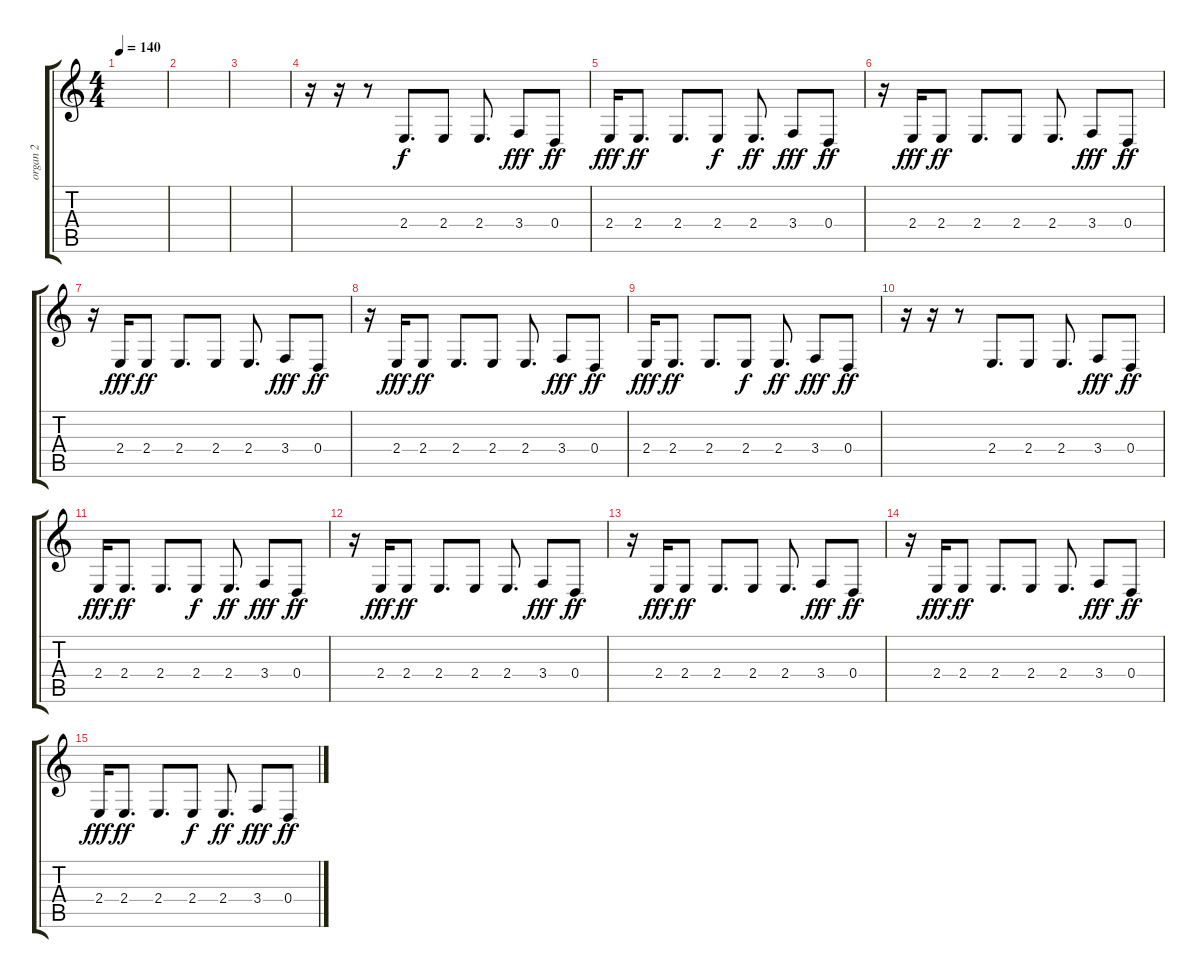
\track ("organ 2" "organ 2") {instrument drawbarorgan}
\staff {score tabs}
\tuning (E4 B3 G3 D3 A2 E2) {hide}
\ts (4 4)
\tempo 140
\clef g2
\ks c
|
|
|
r.16 r.16 r.8 2.4.8{d} 2.4.8 2.4.8{d} 3.4.8{dy fff} 0.4.8{dy ff} |
2.4.16{dy fff} 2.4.8{d dy ff} 2.4.8{d} 2.4.8{dy f} 2.4.8{d dy ff} 3.4.8{dy fff} 0.4.8{dy ff} |
r.16 2.4.16{dy fff} 2.4.8{dy ff} 2.4.8{d} 2.4.8 2.4.8{d} 3.4.8{dy fff} 0.4.8{dy ff} |
r.16 2.4.16{dy fff} 2.4.8{dy ff} 2.4.8{d} 2.4.8 2.4.8{d} 3.4.8{dy fff} 0.4.8{dy ff} |
r.16 2.4.16{dy fff} 2.4.8{dy ff} 2.4.8{d} 2.4.8 2.4.8{d} 3.4.8{dy fff} 0.4.8{dy ff} |
2.4.16{dy fff} 2.4.8{d dy ff} 2.4.8{d} 2.4.8{dy f} 2.4.8{d dy ff} 3.4.8{dy fff} 0.4.8{dy ff} |
r.16 r.16 r.8 2.4.8{d} 2.4.8 2.4.8{d} 3.4.8{dy fff} 0.4.8{dy ff} |
2.4.16{dy fff} 2.4.8{d dy ff} 2.4.8{d} 2.4.8{dy f} 2.4.8{d dy ff} 3.4.8{dy fff} 0.4.8{dy ff} |
r.16 2.4.16{dy fff} 2.4.8{dy ff} 2.4.8{d} 2.4.8 2.4.8{d} 3.4.8{dy fff} 0.4.8{dy ff} |
r.16 2.4.16{dy fff} 2.4.8{dy ff} 2.4.8{d} 2.4.8 2.4.8{d} 3.4.8{dy fff} 0.4.8{dy ff} |
r.16 2.4.16{dy fff} 2.4.8{dy ff} 2.4.8{d} 2.4.8 2.4.8{d} 3.4.8{dy fff} 0.4.8{dy ff} |
2.4.16{dy fff} 2.4.8{d dy ff} 2.4.8{d} 2.4.8{dy f} 2.4.8{d dy ff} 3.4.8{dy fff} 0.4.8{dy ff}
